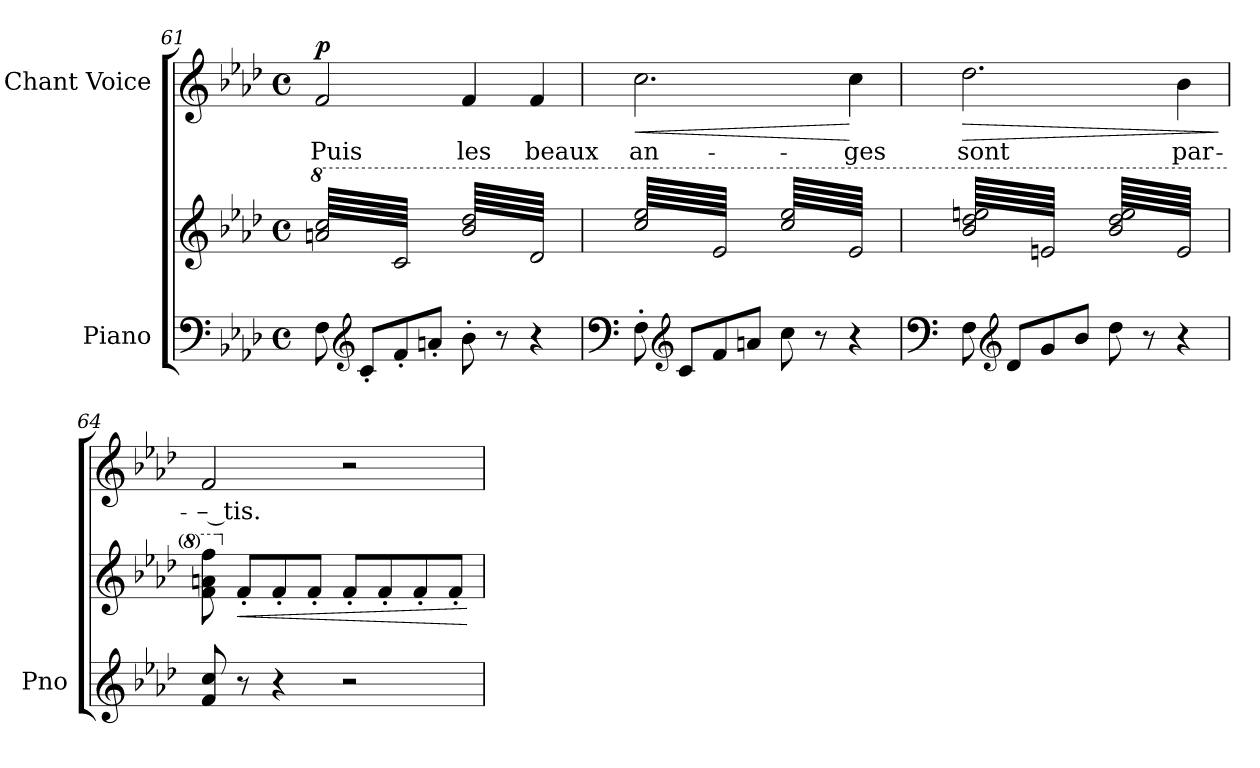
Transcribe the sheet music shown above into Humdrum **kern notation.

**kern	**kern	**dynam	**kern	**text	**dynam
*part2	*part2	*part2	*part1	*part1	*part1
*staff3	*staff2	*staff2/3	*staff1	*staff1	*staff1
*I"Piano	*	*	*I"Chant Voice	*	*
*I'Pno	*	*	*	*	*
!!LO:LB:g=z
*clefF4	*clefG2	*	*clefG2	*	*
*k[b-e-a-d-]	*k[b-e-a-d-]	*	*k[b-e-a-d-]	*	*
*M4/4	*M4/4	*	*M4/4	*	*
*met(c)	*met(c)	*	*met(c)	*	*
*	*8va	*	*	*	*
=61	=61	=61	=61	=61	=61
!	!	!	!	!LO:LY:b	!LO:DY:a
*	*tremolo	*	*	*	*
8F\	64aan/ 64ccc/LLLL	.	2f/	Puis	p
.	64cc/	.	.	.	.
.	64aan/ 64ccc/	.	.	.	.
.	64cc/	.	.	.	.
.	64aan/ 64ccc/	.	.	.	.
.	64cc/	.	.	.	.
.	64aan/ 64ccc/	.	.	.	.
.	64cc/	.	.	.	.
*clefG2	*	*	*	*	*
8c'/L	64aan/ 64ccc/	.	.	.	.
.	64cc/	.	.	.	.
.	64aan/ 64ccc/	.	.	.	.
.	64cc/	.	.	.	.
.	64aan/ 64ccc/	.	.	.	.
.	64cc/	.	.	.	.
.	64aan/ 64ccc/	.	.	.	.
.	64cc/	.	.	.	.
8f'/	64aan/ 64ccc/	.	.	.	.
.	64cc/	.	.	.	.
.	64aan/ 64ccc/	.	.	.	.
.	64cc/	.	.	.	.
.	64aan/ 64ccc/	.	.	.	.
.	64cc/	.	.	.	.
.	64aan/ 64ccc/	.	.	.	.
.	64cc/	.	.	.	.
8an'/J	64aan/ 64ccc/	.	.	.	.
.	64cc/	.	.	.	.
.	64aan/ 64ccc/	.	.	.	.
.	64cc/	.	.	.	.
.	64aan/ 64ccc/	.	.	.	.
.	64cc/	.	.	.	.
.	64aan/ 64ccc/	.	.	.	.
.	64cc/JJJJ	.	.	.	.
!	!	!	!	!LO:LY:b	!
8b-'\	64bb-/ 64ddd-/LLLL	.	4f/	les	.
.	64dd-/	.	.	.	.
.	64bb-/ 64ddd-/	.	.	.	.
.	64dd-/	.	.	.	.
.	64bb-/ 64ddd-/	.	.	.	.
.	64dd-/	.	.	.	.
.	64bb-/ 64ddd-/	.	.	.	.
.	64dd-/	.	.	.	.
8r	64bb-/ 64ddd-/	.	.	.	.
.	64dd-/	.	.	.	.
.	64bb-/ 64ddd-/	.	.	.	.
.	64dd-/	.	.	.	.
.	64bb-/ 64ddd-/	.	.	.	.
.	64dd-/	.	.	.	.
.	64bb-/ 64ddd-/	.	.	.	.
.	64dd-/	.	.	.	.
!	!	!	!	!LO:LY:b	!
4r	64bb-/ 64ddd-/	.	4f/	beaux	.
.	64dd-/	.	.	.	.
.	64bb-/ 64ddd-/	.	.	.	.
.	64dd-/	.	.	.	.
.	64bb-/ 64ddd-/	.	.	.	.
.	64dd-/	.	.	.	.
.	64bb-/ 64ddd-/	.	.	.	.
.	64dd-/	.	.	.	.
.	64bb-/ 64ddd-/	.	.	.	.
.	64dd-/	.	.	.	.
.	64bb-/ 64ddd-/	.	.	.	.
.	64dd-/	.	.	.	.
.	64bb-/ 64ddd-/	.	.	.	.
.	64dd-/	.	.	.	.
.	64bb-/ 64ddd-/	.	.	.	.
.	64dd-/JJJJ	.	.	.	.
=62	=62	=62	=62	=62	=62
*clefF4	*	*	*	*	*
!	!	!	!	!LO:LY:b	!LO:HP:b
8F'\	64ccc/ 64eee-/LLLL	.	2.cc\	an-	<
.	64ee-/	.	.	.	.
.	64ccc/ 64eee-/	.	.	.	.
.	64ee-/	.	.	.	.
.	64ccc/ 64eee-/	.	.	.	.
.	64ee-/	.	.	.	.
.	64ccc/ 64eee-/	.	.	.	.
.	64ee-/	.	.	.	.
*clefG2	*	*	*	*	*
8c/L	64ccc/ 64eee-/	.	.	.	.
.	64ee-/	.	.	.	.
.	64ccc/ 64eee-/	.	.	.	.
.	64ee-/	.	.	.	.
.	64ccc/ 64eee-/	.	.	.	.
.	64ee-/	.	.	.	.
.	64ccc/ 64eee-/	.	.	.	.
.	64ee-/	.	.	.	.
8f/	64ccc/ 64eee-/	.	.	.	.
.	64ee-/	.	.	.	.
.	64ccc/ 64eee-/	.	.	.	.
.	64ee-/	.	.	.	.
.	64ccc/ 64eee-/	.	.	.	.
.	64ee-/	.	.	.	.
.	64ccc/ 64eee-/	.	.	.	.
.	64ee-/	.	.	.	.
8an/J	64ccc/ 64eee-/	.	.	.	.
.	64ee-/	.	.	.	.
.	64ccc/ 64eee-/	.	.	.	.
.	64ee-/	.	.	.	.
.	64ccc/ 64eee-/	.	.	.	.
.	64ee-/	.	.	.	.
.	64ccc/ 64eee-/	.	.	.	.
.	64ee-/JJJJ	.	.	.	.
8cc\	64ccc/ 64eee-/LLLL	.	.	.	.
.	64ee-/	.	.	.	.
.	64ccc/ 64eee-/	.	.	.	.
.	64ee-/	.	.	.	.
.	64ccc/ 64eee-/	.	.	.	.
.	64ee-/	.	.	.	.
.	64ccc/ 64eee-/	.	.	.	.
.	64ee-/	.	.	.	.
8r	64ccc/ 64eee-/	.	.	.	.
.	64ee-/	.	.	.	.
.	64ccc/ 64eee-/	.	.	.	.
.	64ee-/	.	.	.	.
.	64ccc/ 64eee-/	.	.	.	.
.	64ee-/	.	.	.	.
.	64ccc/ 64eee-/	.	.	.	.
.	64ee-/	.	.	.	.
!	!	!	!	!LO:LY:b	!
4r	64ccc/ 64eee-/	.	4cc\	-ges	[
.	64ee-/	.	.	.	.
.	64ccc/ 64eee-/	.	.	.	.
.	64ee-/	.	.	.	.
.	64ccc/ 64eee-/	.	.	.	.
.	64ee-/	.	.	.	.
.	64ccc/ 64eee-/	.	.	.	.
.	64ee-/	.	.	.	.
.	64ccc/ 64eee-/	.	.	.	.
.	64ee-/	.	.	.	.
.	64ccc/ 64eee-/	.	.	.	.
.	64ee-/	.	.	.	.
.	64ccc/ 64eee-/	.	.	.	.
.	64ee-/	.	.	.	.
.	64ccc/ 64eee-/	.	.	.	.
.	64ee-/JJJJ	.	.	.	.
=63	=63	=63	=63	=63	=63
*clefF4	*	*	*	*	*
!	!	!	!	!LO:LY:b	!LO:HP:b
8F\	64bb-/ 64ddd-/ 64eeen/LLLL	.	2.dd-\	sont	>
.	64een/	.	.	.	.
.	64bb-/ 64ddd-/ 64eeen/	.	.	.	.
.	64een/	.	.	.	.
.	64bb-/ 64ddd-/ 64eeen/	.	.	.	.
.	64een/	.	.	.	.
.	64bb-/ 64ddd-/ 64eeen/	.	.	.	.
.	64een/	.	.	.	.
*clefG2	*	*	*	*	*
8d-/L	64bb-/ 64ddd-/ 64eeen/	.	.	.	.
.	64een/	.	.	.	.
.	64bb-/ 64ddd-/ 64eeen/	.	.	.	.
.	64een/	.	.	.	.
.	64bb-/ 64ddd-/ 64eeen/	.	.	.	.
.	64een/	.	.	.	.
.	64bb-/ 64ddd-/ 64eeen/	.	.	.	.
.	64een/	.	.	.	.
8g/	64bb-/ 64ddd-/ 64eeen/	.	.	.	.
.	64een/	.	.	.	.
.	64bb-/ 64ddd-/ 64eeen/	.	.	.	.
.	64een/	.	.	.	.
.	64bb-/ 64ddd-/ 64eeen/	.	.	.	.
.	64een/	.	.	.	.
.	64bb-/ 64ddd-/ 64eeen/	.	.	.	.
.	64een/	.	.	.	.
8b-/J	64bb-/ 64ddd-/ 64eeen/	.	.	.	.
.	64een/	.	.	.	.
.	64bb-/ 64ddd-/ 64eeen/	.	.	.	.
.	64een/	.	.	.	.
.	64bb-/ 64ddd-/ 64eeen/	.	.	.	.
.	64een/	.	.	.	.
.	64bb-/ 64ddd-/ 64eeen/	.	.	.	.
.	64een/JJJJ	.	.	.	.
8dd-\	64bb-/ 64ddd-/ 64eee/LLLL	.	.	.	.
.	64ee/	.	.	.	.
.	64bb-/ 64ddd-/ 64eee/	.	.	.	.
.	64ee/	.	.	.	.
.	64bb-/ 64ddd-/ 64eee/	.	.	.	.
.	64ee/	.	.	.	.
.	64bb-/ 64ddd-/ 64eee/	.	.	.	.
.	64ee/	.	.	.	.
8r	64bb-/ 64ddd-/ 64eee/	.	.	.	.
.	64ee/	.	.	.	.
.	64bb-/ 64ddd-/ 64eee/	.	.	.	.
.	64ee/	.	.	.	.
.	64bb-/ 64ddd-/ 64eee/	.	.	.	.
.	64ee/	.	.	.	.
.	64bb-/ 64ddd-/ 64eee/	.	.	.	.
.	64ee/	.	.	.	.
!	!	!	!	!LO:LY:b	!
4r	64bb-/ 64ddd-/ 64eee/	.	4b-\	par-	.
.	64ee/	.	.	.	.
.	64bb-/ 64ddd-/ 64eee/	.	.	.	.
.	64ee/	.	.	.	.
.	64bb-/ 64ddd-/ 64eee/	.	.	.	.
.	64ee/	.	.	.	.
.	64bb-/ 64ddd-/ 64eee/	.	.	.	.
.	64ee/	.	.	.	.
.	64bb-/ 64ddd-/ 64eee/	.	.	.	.
.	64ee/	.	.	.	.
.	64bb-/ 64ddd-/ 64eee/	.	.	.	.
.	64ee/	.	.	.	.
.	64bb-/ 64ddd-/ 64eee/	.	.	.	.
.	64ee/	.	.	.	.
.	64bb-/ 64ddd-/ 64eee/	.	.	.	.
.	64ee/JJJJ	.	.	.	.
*	*Xtremolo	*	*	*	*
.	.	.	.	.	]
!!LO:PB:g=z
=64	=64	=64	=64	=64	=64
!	!	!	!	!LO:LY:b	!
8f/ 8cc/	8ff\ 8aan\ 8fff\	.	2f/	-– tis.	.
.	.	.	.	.	.
.	.	.	.	.	.
.	.	.	.	.	.
.	.	.	.	.	.
.	.	.	.	.	.
.	.	.	.	.	.
.	.	.	.	.	.
*	*X8va	*	*	*	*
!	!	!LO:HP:b	!	!	!
8r	8f'/L	<	.	.	.
.	.	.	.	.	.
.	.	.	.	.	.
.	.	.	.	.	.
.	.	.	.	.	.
.	.	.	.	.	.
.	.	.	.	.	.
.	.	.	.	.	.
4r	8f'/	.	.	.	.
.	8f'/J	.	.	.	.
2r	8f'/L	.	2r	.	.
.	8f'/	.	.	.	.
.	8f'/	.	.	.	.
.	8f'/J	.	.	.	.
.	.	[	.	.	.
=	=	=	=	=	=
*-	*-	*-	*-	*-	*-
